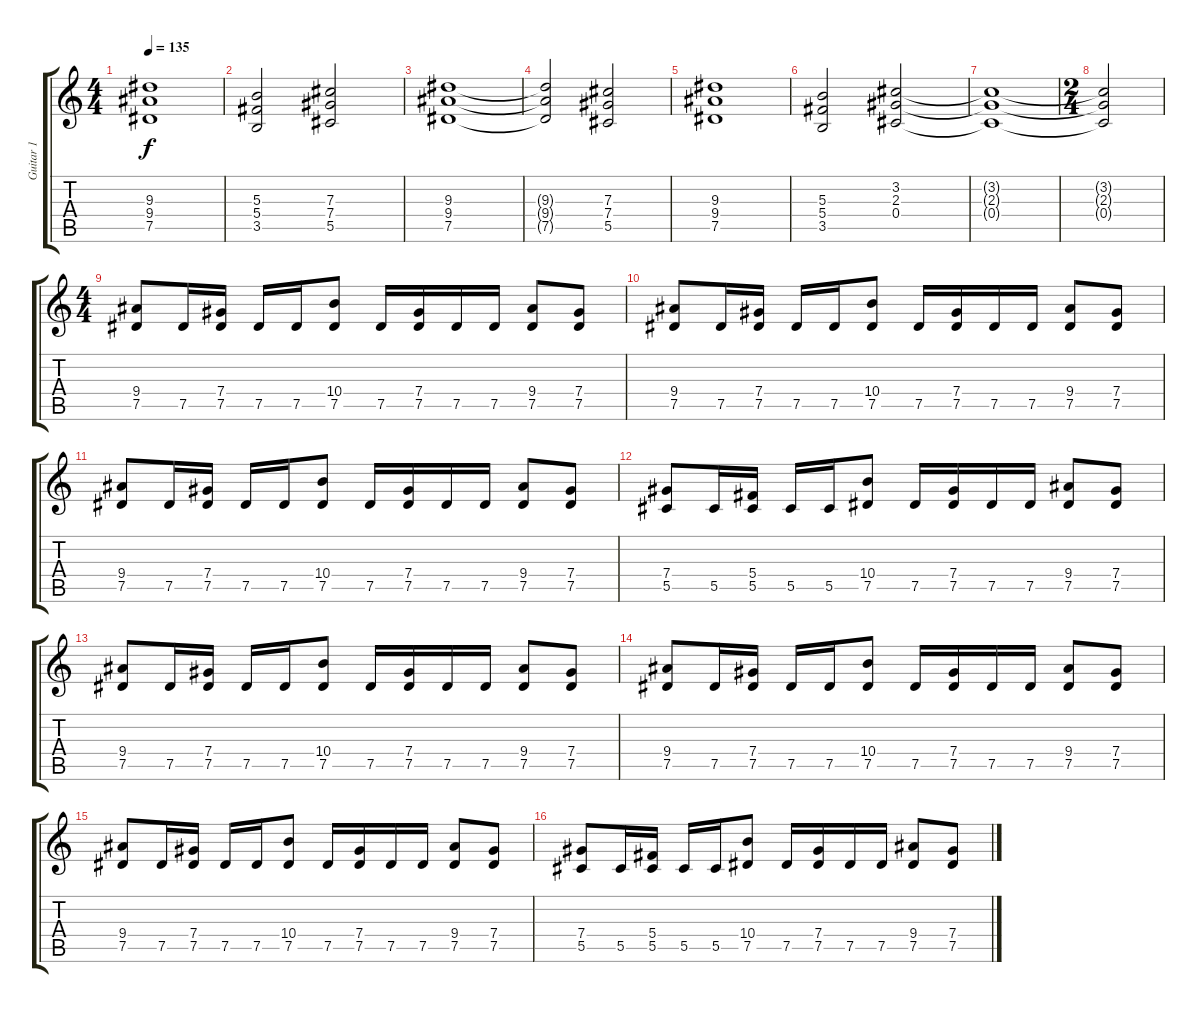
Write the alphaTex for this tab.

\track ("Guitar 1" "Guitar 1") {instrument distortionguitar}
\staff {score tabs}
\tuning (Eb4 Bb3 Gb3 Db3 Ab2 Eb2) {hide}
\ts (4 4)
\tempo 135
\clef g2
\ks c
(9.3 9.4 7.5).1{dy f} |
(5.3 5.4 3.5).2 (7.3 7.4 5.5).2 |
(9.3 9.4 7.5).1 |
(9.3{t} 9.4{t} 7.5{t}).2 (7.3 7.4 5.5).2 |
(9.3 9.4 7.5).1 |
(5.3 5.4 3.5).2 (3.2 2.3 0.4).2 |
(3.2{t} 2.3{t} 0.4{t}).1 |
\ts (2 4)
(3.2{t} 2.3{t} 0.4{t}).2 |
\ts (4 4)
(9.4 7.5).8 7.5.16 (7.4 7.5).16 7.5.16 7.5.16 (10.4 7.5).8 7.5.16 (7.4 7.5).16 7.5.16 7.5.16 (9.4 7.5).8 (7.4 7.5).8 |
(9.4 7.5).8 7.5.16 (7.4 7.5).16 7.5.16 7.5.16 (10.4 7.5).8 7.5.16 (7.4 7.5).16 7.5.16 7.5.16 (9.4 7.5).8 (7.4 7.5).8 |
(9.4 7.5).8 7.5.16 (7.4 7.5).16 7.5.16 7.5.16 (10.4 7.5).8 7.5.16 (7.4 7.5).16 7.5.16 7.5.16 (9.4 7.5).8 (7.4 7.5).8 |
(7.4 5.5).8 5.5.16 (5.4 5.5).16 5.5.16 5.5.16 (10.4 7.5).8 7.5.16 (7.4 7.5).16 7.5.16 7.5.16 (9.4 7.5).8 (7.4 7.5).8 |
(9.4 7.5).8 7.5.16 (7.4 7.5).16 7.5.16 7.5.16 (10.4 7.5).8 7.5.16 (7.4 7.5).16 7.5.16 7.5.16 (9.4 7.5).8 (7.4 7.5).8 |
(9.4 7.5).8 7.5.16 (7.4 7.5).16 7.5.16 7.5.16 (10.4 7.5).8 7.5.16 (7.4 7.5).16 7.5.16 7.5.16 (9.4 7.5).8 (7.4 7.5).8 |
(9.4 7.5).8 7.5.16 (7.4 7.5).16 7.5.16 7.5.16 (10.4 7.5).8 7.5.16 (7.4 7.5).16 7.5.16 7.5.16 (9.4 7.5).8 (7.4 7.5).8 |
(7.4 5.5).8 5.5.16 (5.4 5.5).16 5.5.16 5.5.16 (10.4 7.5).8 7.5.16 (7.4 7.5).16 7.5.16 7.5.16 (9.4 7.5).8 (7.4 7.5).8
